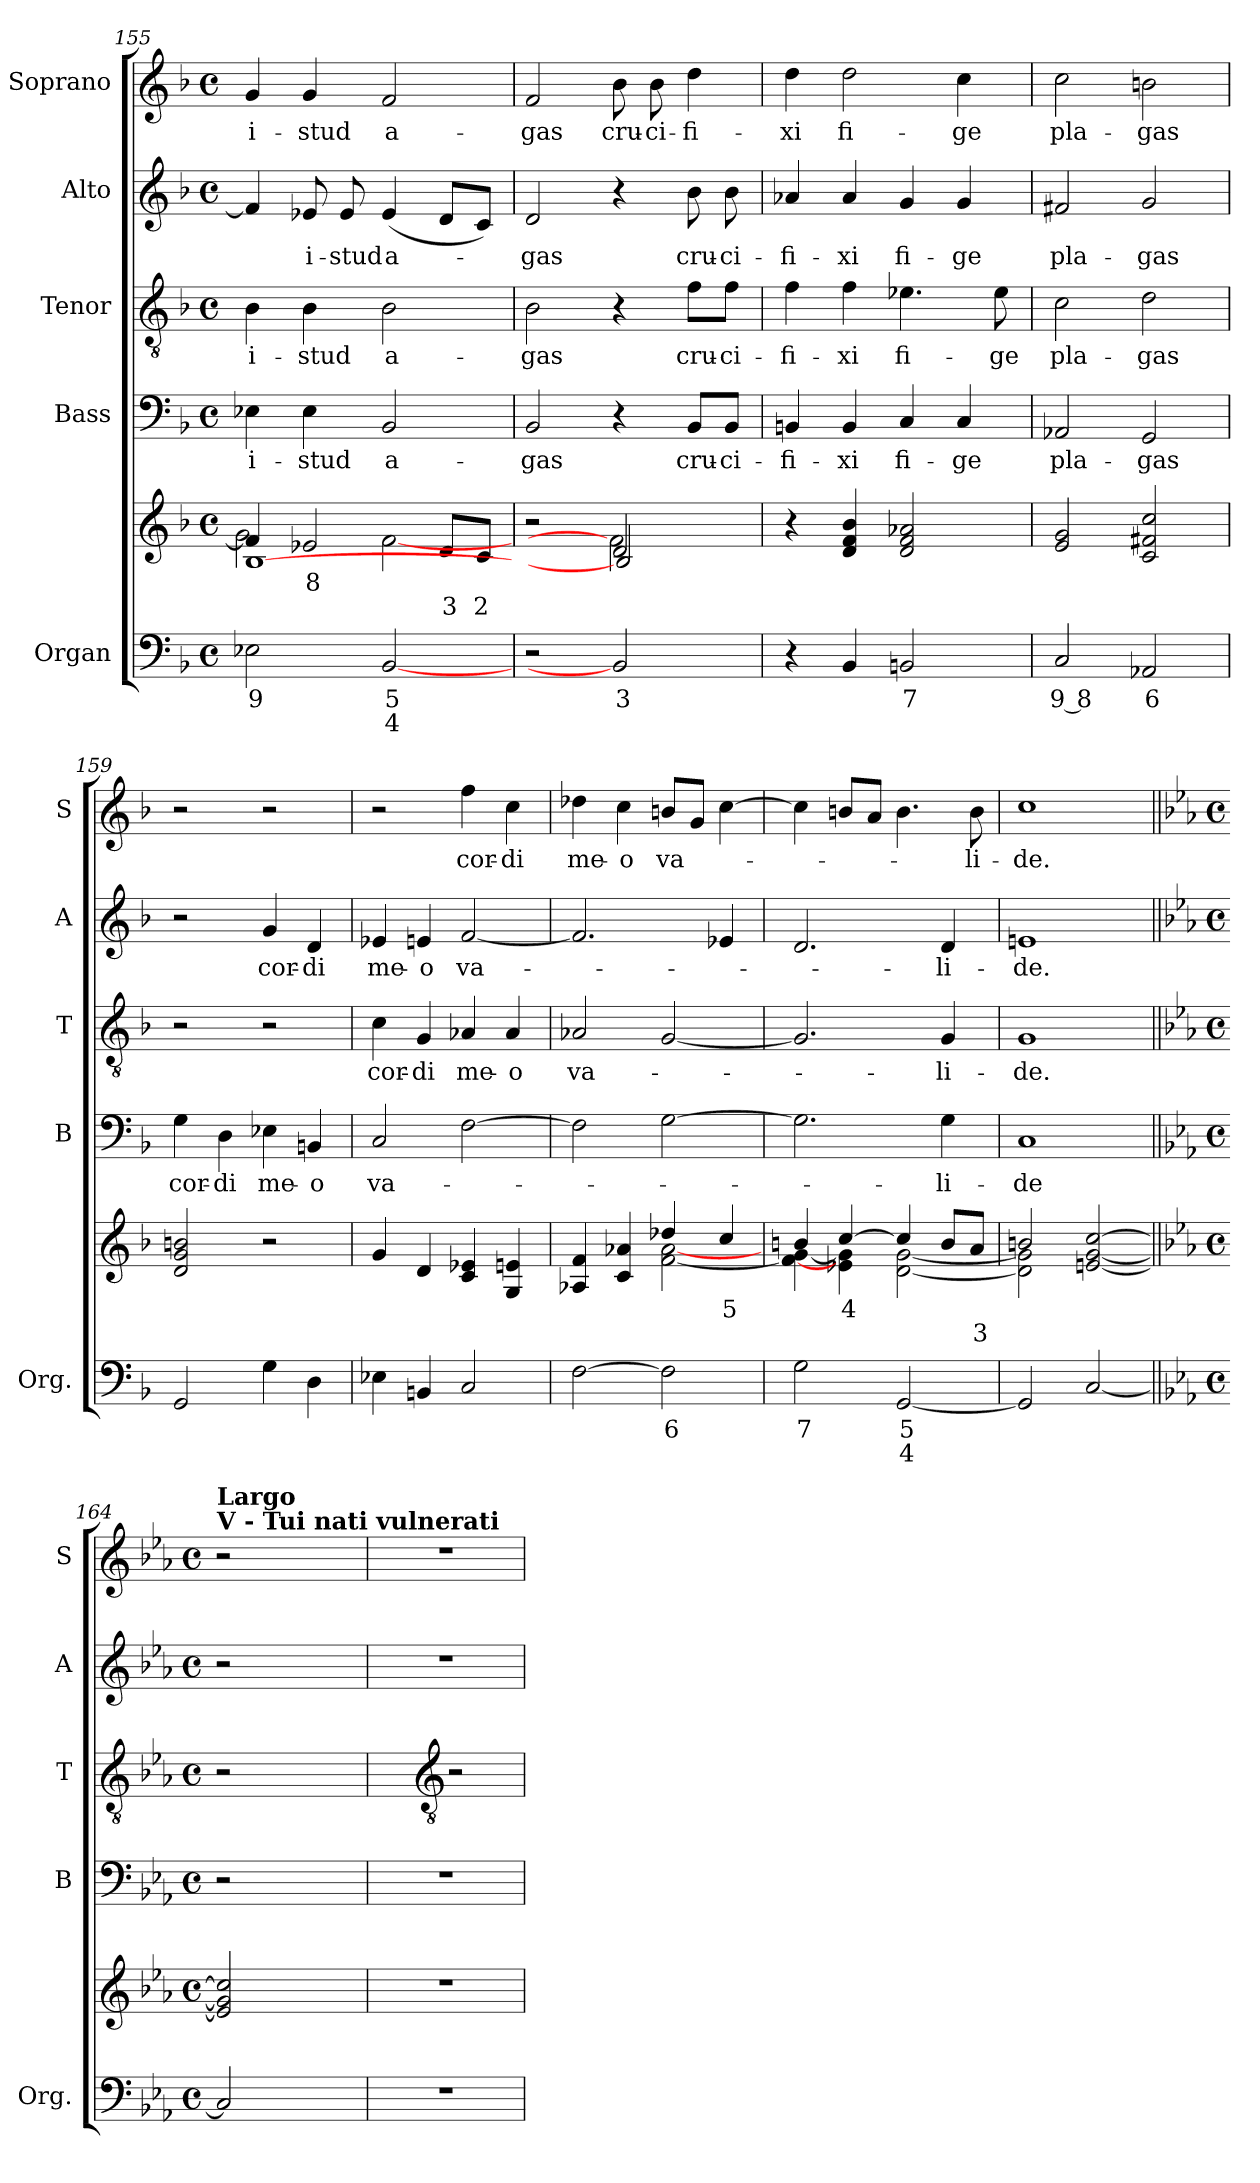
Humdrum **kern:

**kern	**text	**text	**kern	**text	**text	**kern	**text	**kern	**text	**kern	**text	**kern	**text
*part5	*part5	*part5	*part5	*part5	*part5	*part4	*part4	*part3	*part3	*part2	*part2	*part1	*part1
*staff6	*staff6	*staff6	*staff5	*staff5	*staff5	*staff4	*staff4	*staff3	*staff3	*staff2	*staff2	*staff1	*staff1
*I"Organ	*	*	*	*	*	*I"Bass	*	*I"Tenor	*	*I"Alto	*	*I"Soprano	*
*I'Org.	*	*	*	*	*	*I'B	*	*I'T	*	*I'A	*	*I'S	*
*clefF4	*	*	*clefG2	*	*	*clefF4	*	*clefGv2	*	*clefG2	*	*clefG2	*
*k[b-]	*	*	*k[b-]	*	*	*k[b-]	*	*k[b-]	*	*k[b-]	*	*k[b-]	*
*M4/4	*	*	*M4/4	*	*	*M4/4	*	*M4/4	*	*M4/4	*	*M4/4	*
*met(c)	*	*	*met(c)	*	*	*met(c)	*	*met(c)	*	*met(c)	*	*met(c)	*
=155	=155	=155	=155	=155	=155	=155	=155	=155	=155	=155	=155	=155	=155
*	*	*	*^	*	*	*	*	*	*	*	*	*	*
*	*	*	*	*^	*	*	*	*	*	*	*	*	*	*
!	!	!	!	!	!	!	!	!	!LO:LY:b	!	!LO:LY:b	!	!	!	!LO:LY:b
2E-X	9	.	4f]	2g	[1B-	.	.	4E-X\	i-	4B-\	i-	4f/]	.	4g/	i-
!	!	!	!	!	!	!	!	!	!LO:LY:b	!	!LO:LY:b	!	!LO:LY:b	!	!LO:LY:b
.	.	.	2e-X	.	.	8	.	4E-\	-stud	4B-\	-stud	8e-X/	i-	4g/	-stud
!	!	!	!	!	!	!	!	!	!	!	!	!	!LO:LY:b	!	!
.	.	.	.	.	.	.	.	.	.	.	.	8e-/	-stud	.	.
!	!	!	!	!	!	!	!	!	!LO:LY:b	!	!LO:LY:b	!	!LO:LY:b	!	!LO:LY:b
[2BB-	5	4	.	[2f	.	.	.	2BB-/	a-	2B-\	a-	(<4e-/	a-	2f/	a-
.	.	.	8d/L	.	.	.	3	.	.	.	.	8d/L	.	.	.
.	.	.	8c/J	.	.	.	2	.	.	.	.	8c/J)	.	.	.
!!LO:LB:g=z
=156	=156	=156	=156	=156	=156	=156	=156	=156	=156	=156	=156	=156	=156	=156	=156
!	!	!	!	!	!	!	!	!	!LO:LY:b	!	!LO:LY:b	!	!LO:LY:b	!	!LO:LY:b
2r	.	.	2r	2r	2r	.	.	2BB-/	-gas	2B-\	-gas	2d/	-gas	2f/	-gas
!	!	!	!	!	!	!	!	!	!	!	!	!	!	!	!LO:LY:b
2BB-]	3	.	2d	2f]	2B-]	.	.	4r	.	4r	.	4r	.	8b-\	cru-
!	!	!	!	!	!	!	!	!	!	!	!	!	!	!	!LO:LY:b
.	.	.	.	.	.	.	.	.	.	.	.	.	.	8b-\	-ci-
!	!	!	!	!	!	!	!	!	!LO:LY:b	!	!LO:LY:b	!	!LO:LY:b	!	!LO:LY:b
.	.	.	.	.	.	.	.	8BB-/L	cru-	8f\L	cru-	8b-\	cru-	4dd\	-fi-
!	!	!	!	!	!	!	!	!	!LO:LY:b	!	!LO:LY:b	!	!LO:LY:b	!	!
.	.	.	.	.	.	.	.	8BB-/J	-ci-	8f\J	-ci-	8b-\	-ci-	.	.
*	*	*	*v	*v	*v	*	*	*	*	*	*	*	*	*	*
=157	=157	=157	=157	=157	=157	=157	=157	=157	=157	=157	=157	=157	=157
!	!	!	!	!	!	!	!LO:LY:b	!	!LO:LY:b	!	!LO:LY:b	!	!LO:LY:b
4r	.	.	4r	.	.	4BBn/	-fi-	4f\	-fi-	4a-X/	-fi-	4dd\	-xi
!	!	!	!	!	!	!	!LO:LY:b	!	!LO:LY:b	!	!LO:LY:b	!	!LO:LY:b
4BB-	.	.	4d 4f 4b-	.	.	4BB/	-xi	4f\	-xi	4a-/	-xi	2dd\	fi-
!	!	!	!	!	!	!	!LO:LY:b	!	!LO:LY:b	!	!LO:LY:b	!	!
2BBn	7	.	2d 2f 2a-X	.	.	4C/	fi-	4.e-X\	fi-	4g/	fi-	.	.
!	!	!	!	!	!	!	!LO:LY:b	!	!	!	!LO:LY:b	!	!LO:LY:b
.	.	.	.	.	.	4C/	-ge	.	.	4g/	-ge	4cc\	-ge
!	!	!	!	!	!	!	!	!	!LO:LY:b	!	!	!	!
.	.	.	.	.	.	.	.	8e-\	-ge	.	.	.	.
=158	=158	=158	=158	=158	=158	=158	=158	=158	=158	=158	=158	=158	=158
!	!	!	!	!	!	!	!LO:LY:b	!	!LO:LY:b	!	!LO:LY:b	!	!LO:LY:b
2C	9 8	.	2e 2g	.	.	2AA-X/	pla-	2c\	pla-	2f#X/	pla-	2cc\	pla-
!	!	!	!	!	!	!	!LO:LY:b	!	!LO:LY:b	!	!LO:LY:b	!	!LO:LY:b
2AA-X	6	.	2c 2f#X 2cc	.	.	2GG/	-gas	2d\	-gas	2g/	-gas	2bn\	-gas
=159	=159	=159	=159	=159	=159	=159	=159	=159	=159	=159	=159	=159	=159
!	!	!	!	!	!	!	!LO:LY:b	!	!	!	!	!	!
2GG	.	.	2d 2g 2bn	.	.	4G\	cor-	2r	.	2r	.	2r	.
!	!	!	!	!	!	!	!LO:LY:b	!	!	!	!	!	!
.	.	.	.	.	.	4D\	-di	.	.	.	.	.	.
!	!	!	!	!	!	!	!LO:LY:b	!	!	!	!LO:LY:b	!	!
4G	.	.	2r	.	.	4E-X\	me-	2r	.	4g/	cor-	2r	.
!	!	!	!	!	!	!	!LO:LY:b	!	!	!	!LO:LY:b	!	!
4D	.	.	.	.	.	4BBn/	-o	.	.	4d/	-di	.	.
!!LO:LB:g=z
=160	=160	=160	=160	=160	=160	=160	=160	=160	=160	=160	=160	=160	=160
!	!	!	!	!	!	!	!LO:LY:b	!	!LO:LY:b	!	!LO:LY:b	!	!
4E-X	.	.	4g	.	.	2C/	va--	4c\	cor-	4e-X/	me-	2r	.
!	!	!	!	!	!	!	!	!	!LO:LY:b	!	!LO:LY:b	!	!
4BBn	.	.	4d	.	.	.	.	4G/	-di	4en/	-o	.	.
!	!	!	!	!	!	!	!	!	!LO:LY:b	!	!LO:LY:b	!	!LO:LY:b
2C	.	.	4c 4e-X	.	.	[2F\	.	4A-X/	me-	[2f/	va-	4ff\	cor-
!	!	!	!	!	!	!	!	!	!LO:LY:b	!	!	!	!LO:LY:b
.	.	.	4G 4en	.	.	.	.	4A-/	-o	.	.	4cc\	-di
=161	=161	=161	=161	=161	=161	=161	=161	=161	=161	=161	=161	=161	=161
*	*	*	*^	*	*	*	*	*	*	*	*	*	*
!	!	!	!	!	!	!	!	!	!	!LO:LY:b	!	!	!	!LO:LY:b
[2F	.	.	4A-X 4f	2ryy	.	.	2F\]	.	2A-X/	va--	2.f/]	.	4dd-X\	me-
!	!	!	!	!	!	!	!	!	!	!	!	!	!	!LO:LY:b
.	.	.	4c 4a-X	.	.	.	.	.	.	.	.	.	4cc\	-o
!	!	!	!	!	!	!	!	!	!	!	!	!	!	!LO:LY:b
2F]	6	.	4dd-X	[2f [2a-	.	.	[2G\	.	[2G/	.	.	.	8bn/L	va--
.	.	.	.	.	.	.	.	.	.	.	.	.	8g/J	.
.	.	.	4cc	.	5	.	.	.	.	.	4e-X/	.	[4cc\	.
=162	=162	=162	=162	=162	=162	=162	=162	=162	=162	=162	=162	=162	=162	=162
2G	7	.	4bn	4f_ [4g	.	.	2.G\]	.	2.G/]	.	2.d/	.	4cc\]	.
.	.	.	[4cc	4e-X 4g]	4	.	.	.	.	.	.	.	8bn/L	.
.	.	.	.	.	.	.	.	.	.	.	.	.	8a/J	.
[2GG	5	4	4cc]	[2d [2g	.	.	.	.	.	.	.	.	4.b\	.
!	!	!	!	!	!	!	!	!LO:LY:b	!	!LO:LY:b	!	!LO:LY:b	!	!
.	.	.	8b/L	.	.	.	4G\	-li-	4G/	-li-	4d/	li-	.	.
!	!	!	!	!	!	!	!	!	!	!	!	!	!	!LO:LY:b
.	.	.	8a/J	.	.	3	.	.	.	.	.	.	8b\	-li-
=163	=163	=163	=163	=163	=163	=163	=163	=163	=163	=163	=163	=163	=163	=163
!	!	!	!	!	!	!	!	!LO:LY:b	!	!LO:LY:b	!	!LO:LY:b	!	!LO:LY:b
2GG]	.	.	2bn	2d] 2g]	.	.	1C	-de	1G	-de.	1en	-de.	1cc	-de.
[2C	.	.	[2enj [2g [2cc	2ryy	.	.	.	.	.	.	.	.	.	.
*	*	*	*v	*v	*	*	*	*	*	*	*	*	*	*
!!LO:PB:g=z
=164||	=164||	=164||	=164||	=164||	=164||	=164||	=164||	=164||	=164||	=164||	=164||	=164||	=164||
*k[b-e-a-]	*	*	*k[b-e-a-]	*	*	*k[b-e-a-]	*	*k[b-e-a-]	*	*k[b-e-a-]	*	*k[b-e-a-]	*
*M4/4	*	*	*M4/4	*	*	*M4/4	*	*M4/4	*	*M4/4	*	*M4/4	*
*met(c)	*	*	*met(c)	*	*	*met(c)	*	*met(c)	*	*met(c)	*	*met(c)	*
*	*	*	*^	*	*	*	*	*	*	*	*	*	*
!	!	!	!	!	!	!	!	!	!	!	!	!	!LO:TX:a:B:t=V - Tui nati vulnerati	!
!	!	!	!	!	!	!	!	!	!	!	!	!	!LO:TX:a:B:t=Largo	!
*	*	*	*v	*v	*	*	*	*	*	*	*	*	*	*
2C]	.	.	2enj] 2g] 2cc]	.	.	2r	.	2r	.	2r	.	2r	.
*	*	*	*	*	*	*	*	*	*	*	*	*MM80	*
2ryy	.	.	2ryy	.	.	2ryy	.	2ryy	.	2ryy	.	2ryy	.
=165	=165	=165	=165	=165	=165	=165	=165	=165	=165	=165	=165	=165	=165
1r	.	.	1r	.	.	1r	.	2ryy	.	1r	.	1r	.
*	*	*	*	*	*	*	*	*clefGv2	*	*	*	*	*
.	.	.	.	.	.	.	.	2r	.	.	.	.	.
=	=	=	=	=	=	=	=	=	=	=	=	=	=
*-	*-	*-	*-	*-	*-	*-	*-	*-	*-	*-	*-	*-	*-
